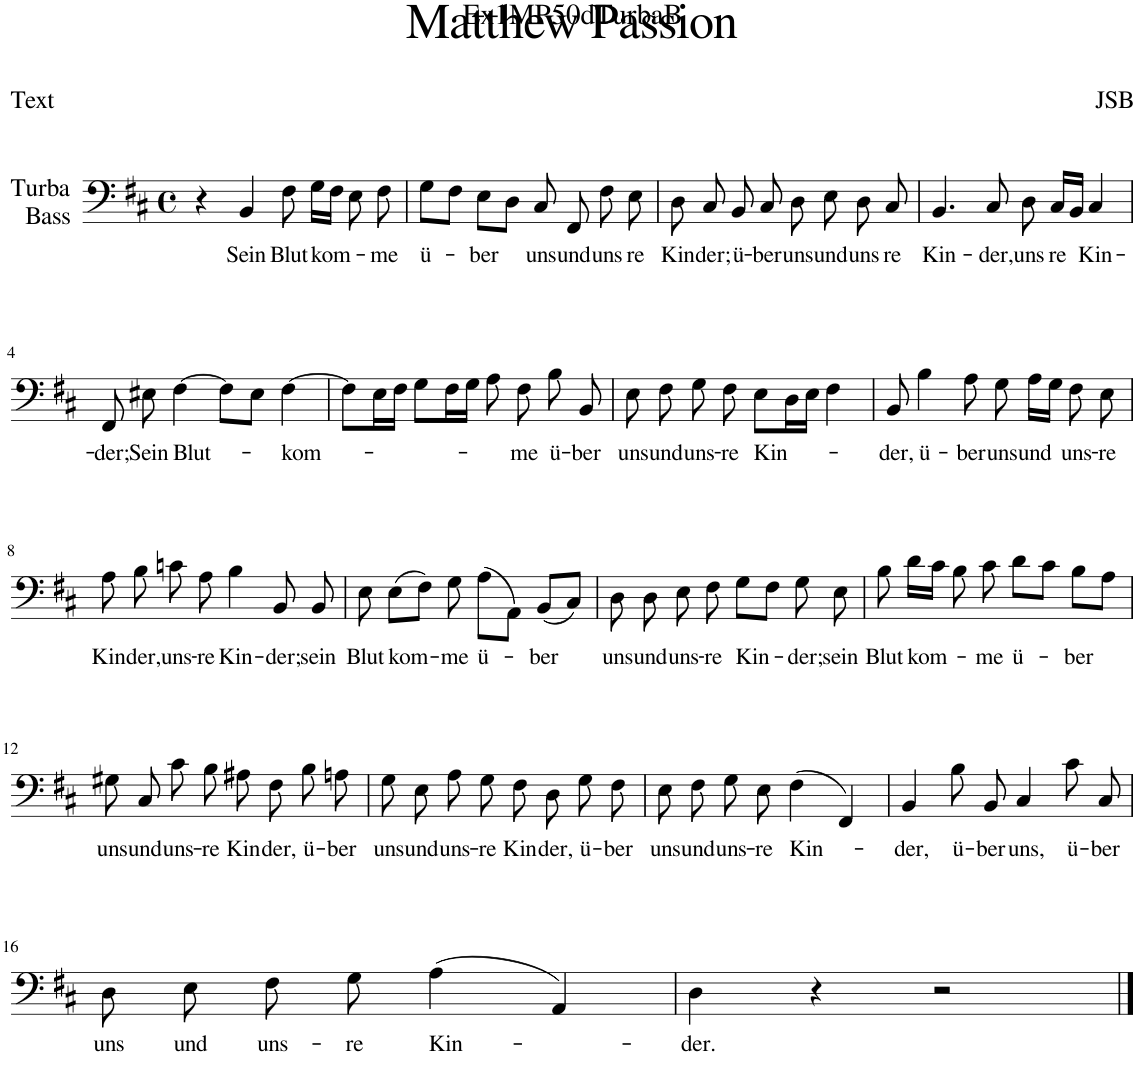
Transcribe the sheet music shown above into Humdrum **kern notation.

**kern	**text
*part1	*part1
*staff1	*staff1
*I"Turba Bass	*
*clefF4	*
*k[f#c#]	*
*M4/4	*
*met(c)	*
=	=
4r	.
!	!LO:LY:b
4BB/	Sein
!	!LO:LY:b
8F#\	Blut
!	!LO:LY:b
16G\LL	kom-
16F#\JJ	.
8E\	.
!	!LO:LY:b
8F#\	me
=1	=1
!	!LO:LY:b
8G\L	ü-
8F#\J	.
!	!LO:LY:b
8E\L	ber
8D\J	.
!	!LO:LY:b
8C#/	uns
!	!LO:LY:b
8FF#/	und
!	!LO:LY:b
8F#\	uns-
!	!LO:LY:b
8E\	re
=2	=2
!	!LO:LY:b
8D\	Kin-
!	!LO:LY:b
8C#/	der;
!	!LO:LY:b
8BB/	ü-
!	!LO:LY:b
8C#/	ber
!	!LO:LY:b
8D\	uns
!	!LO:LY:b
8E\	und
!	!LO:LY:b
8D\	uns-
!	!LO:LY:b
8C#/	re
=3	=3
!	!LO:LY:b
4.BB/	Kin-
!	!LO:LY:b
8C#/	-der,
!	!LO:LY:b
8D\	uns-
!	!LO:LY:b
16C#/LL	-re
16BB/JJ	.
!	!LO:LY:b
4C#/	Kin-
!!LO:LB:g=z
=4	=4
!	!LO:LY:b
8FF#/	-der;
!	!LO:LY:b
8E#X\	Sein
!	!LO:LY:b
[4F#\	Blut-
8F#\L]	.
8E#\J	.
!	!LO:LY:b
[4F#\	-kom-
=5	=5
8F#\L]	.
16E\L	.
16F#\JJ	.
8G\L	.
16F#\L	.
16G\JJ	.
8A\	.
!	!LO:LY:b
8F#\	-me
!	!LO:LY:b
8B\	ü-
!	!LO:LY:b
8BB/	-ber
=6	=6
!	!LO:LY:b
8E\	uns
!	!LO:LY:b
8F#\	und
!	!LO:LY:b
8G\	uns-
!	!LO:LY:b
8F#\	-re
!	!LO:LY:b
8E\L	Kin-
16D\L	.
16E\JJ	.
4F#\	.
=7	=7
!	!LO:LY:b
8BB/	-der,
!	!LO:LY:b
4B\	ü-
!	!LO:LY:b
8A\	-ber
!	!LO:LY:b
8G\	uns
!	!LO:LY:b
16A\LL	und
16G\JJ	.
!	!LO:LY:b
8F#\	uns-
!	!LO:LY:b
8E\	-re
!!LO:LB:g=z
=8	=8
!	!LO:LY:b
8A\	Kin-
!	!LO:LY:b
8B\	-der,
!	!LO:LY:b
8cn\	uns-
!	!LO:LY:b
8A\	-re
!	!LO:LY:b
4B\	Kin-
!	!LO:LY:b
8BB/	-der;
!	!LO:LY:b
8BB/	sein
=9	=9
!	!LO:LY:b
8E\	Blut
!	!LO:LY:b
(8E\L	kom-
8F#\J)	.
!	!LO:LY:b
8G\	me
!	!LO:LY:b
(8A\L	ü-
8AA\J)	.
!	!LO:LY:b
(8BB/L	ber
8C#/J)	.
=10	=10
!	!LO:LY:b
8D\	uns
!	!LO:LY:b
8D\	und
!	!LO:LY:b
8E\	uns-
!	!LO:LY:b
8F#\	-re
!	!LO:LY:b
8G\L	Kin-
8F#\J	.
!	!LO:LY:b
8G\	der;
!	!LO:LY:b
8E\	sein
=11	=11
!	!LO:LY:b
8B\	Blut
!	!LO:LY:b
16d\LL	kom-
16c#\JJ	.
8B\	.
!	!LO:LY:b
8c#\	me
!	!LO:LY:b
8d\L	ü-
8c#\J	.
!	!LO:LY:b
8B\L	ber
8A\J	.
!!LO:LB:g=z
=12	=12
!	!LO:LY:b
8G#X\	uns
!	!LO:LY:b
8C#/	und
!	!LO:LY:b
8c#\	uns-
!	!LO:LY:b
8B\	-re
!	!LO:LY:b
8A#X\	Kin-
!	!LO:LY:b
8F#\	-der,
!	!LO:LY:b
8B\	ü-
!	!LO:LY:b
8An\	-ber
=13	=13
!	!LO:LY:b
8G\	uns
!	!LO:LY:b
8E\	und
!	!LO:LY:b
8A\	uns-
!	!LO:LY:b
8G\	-re
!	!LO:LY:b
8F#\	Kin-
!	!LO:LY:b
8D\	-der,
!	!LO:LY:b
8G\	ü-
!	!LO:LY:b
8F#\	-ber
=14	=14
!	!LO:LY:b
8E\	uns
!	!LO:LY:b
8F#\	und
!	!LO:LY:b
8G\	uns-
!	!LO:LY:b
8E\	-re
!	!LO:LY:b
(4F#\	Kin-
4FF#/)	.
=15	=15
!	!LO:LY:b
4BB/	der,
!	!LO:LY:b
8B\	ü-
!	!LO:LY:b
8BB/	-ber
!	!LO:LY:b
4C#/	uns,
!	!LO:LY:b
8c#\	ü-
!	!LO:LY:b
8C#/	-ber
!!LO:LB:g=z
=16	=16
!	!LO:LY:b
8D\	uns
!	!LO:LY:b
8E\	und
!	!LO:LY:b
8F#\	uns-
!	!LO:LY:b
8G\	-re
!	!LO:LY:b
(4A\	Kin-
4AA/)	.
=17	=17
!	!LO:LY:b
4D\	der.
4r	.
2r	.
==	==
*-	*-
